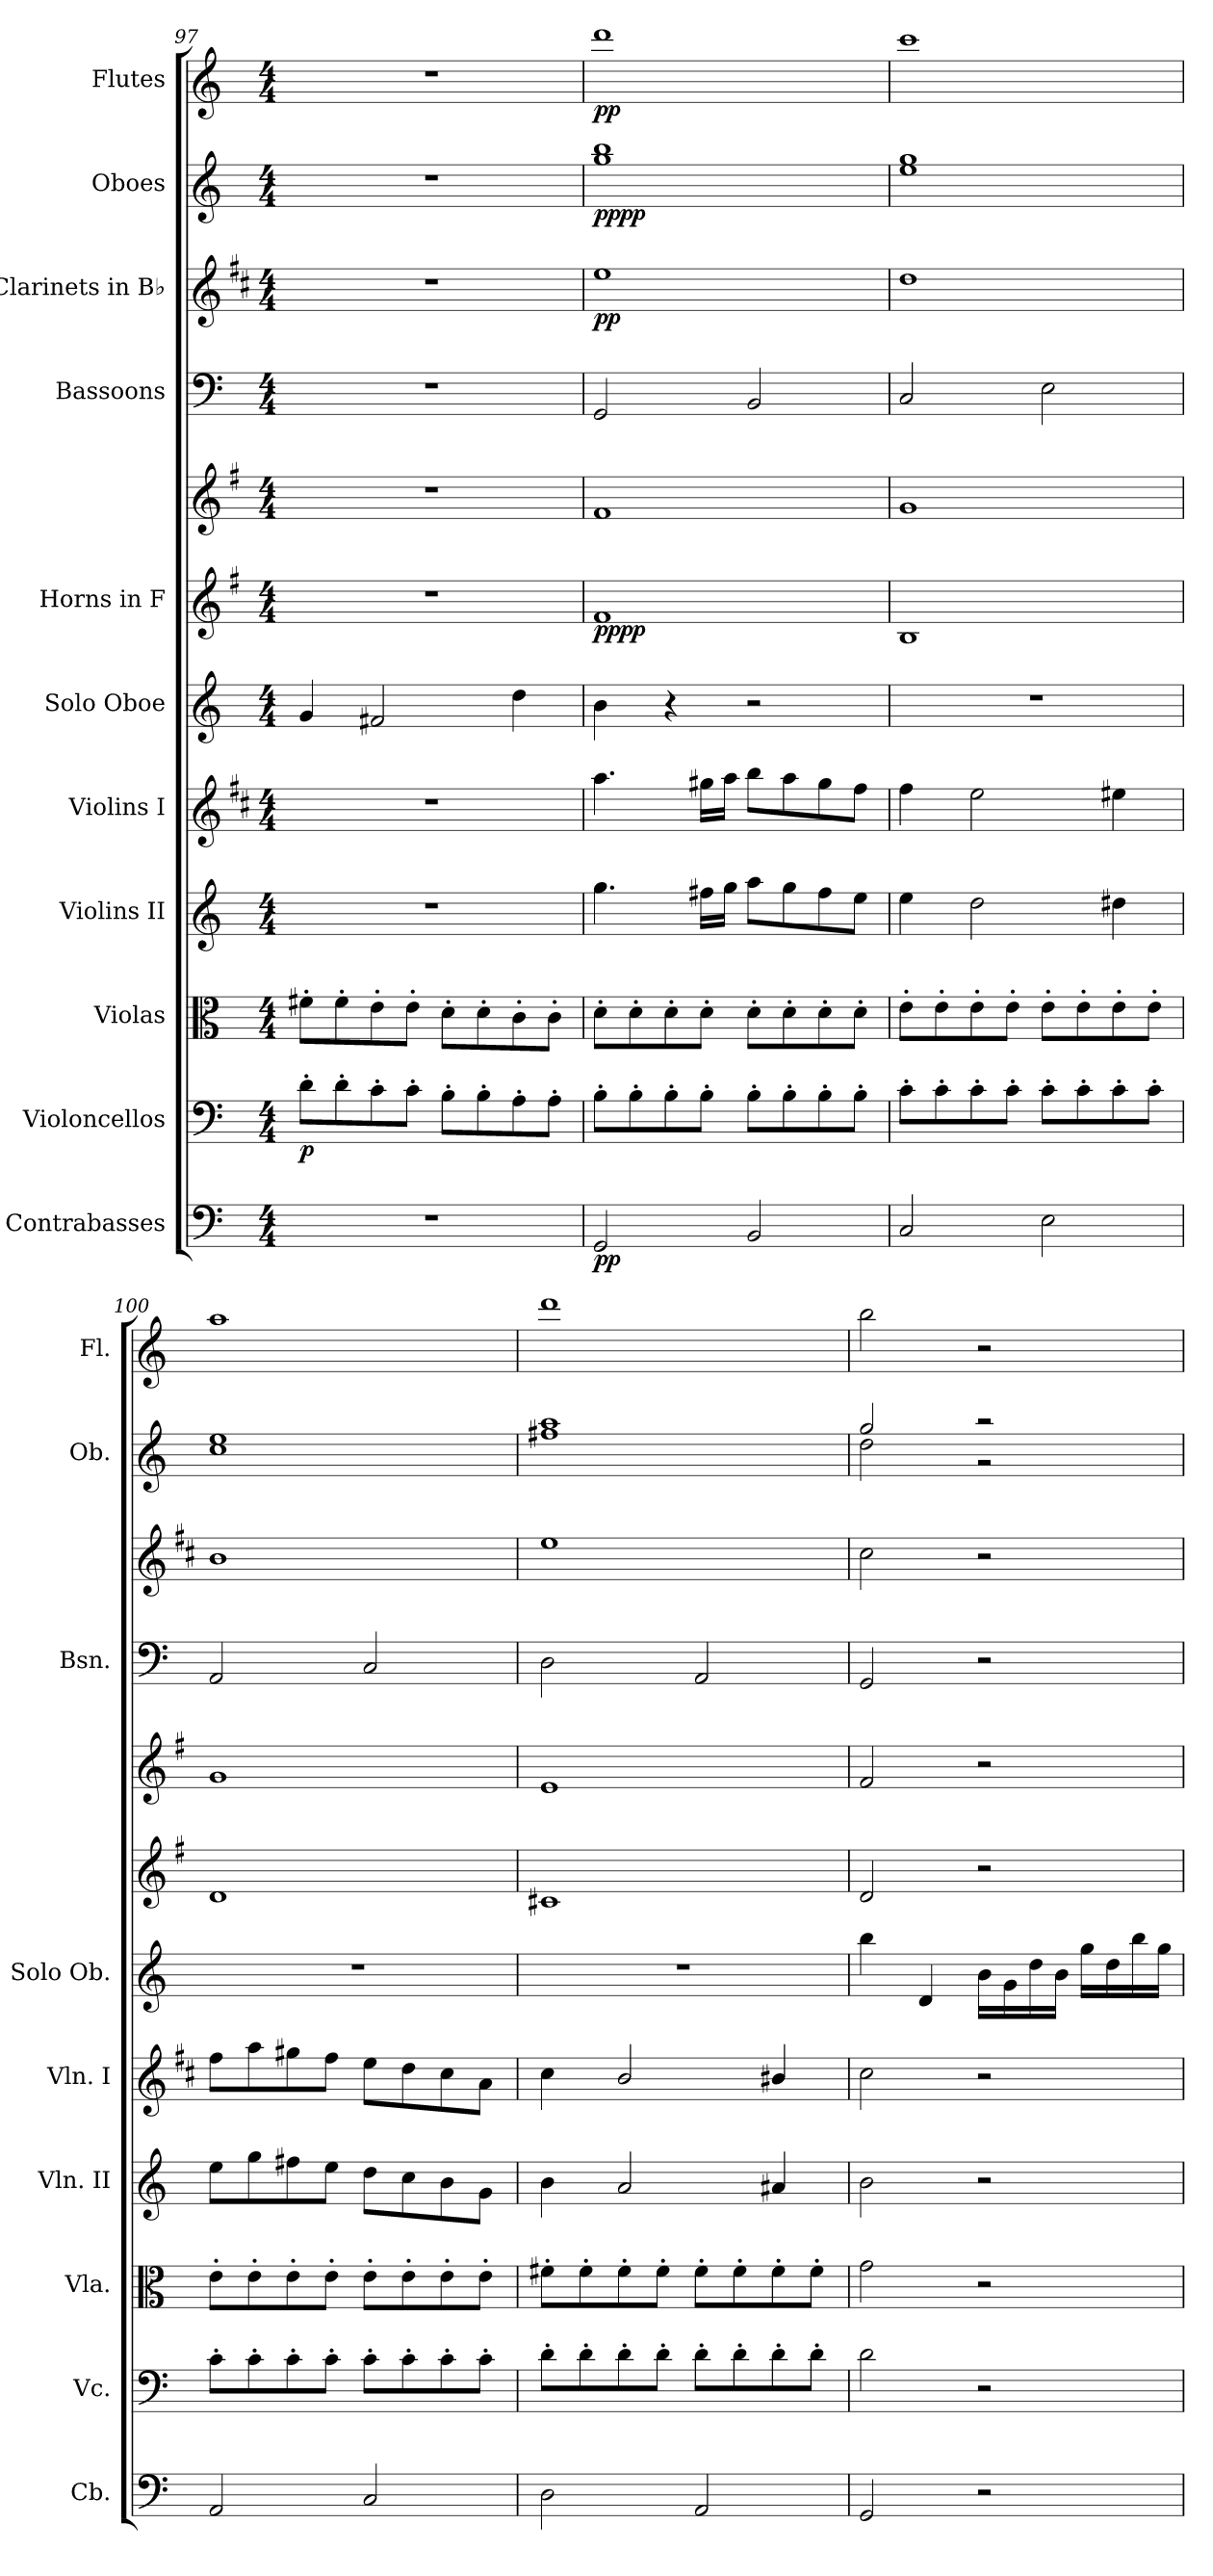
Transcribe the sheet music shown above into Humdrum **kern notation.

**kern	**dynam	**kern	**dynam	**kern	**kern	**kern	**kern	**kern	**kern	**dynam	**kern	**kern	**dynam	**kern	**dynam	**kern	**dynam
*part11	*part11	*part10	*part10	*part9	*part8	*part7	*part6	*part5	*part5	*part5	*part4	*part3	*part3	*part2	*part2	*part1	*part1
*staff12	*staff12	*staff11	*staff11	*staff10	*staff9	*staff8	*staff7	*staff6	*staff5	*staff5/6	*staff4	*staff3	*staff3	*staff2	*staff2	*staff1	*staff1
*I"Contrabasses	*	*I"Violoncellos	*	*I"Violas	*I"Violins II	*I"Violins I	*I"Solo Oboe	*I"Horns in F	*	*	*I"Bassoons	*I"Clarinets in B♭	*	*I"Oboes	*	*I"Flutes	*
*I'Cb.	*	*I'Vc.	*	*I'Vla.	*I'Vln. II	*I'Vln. I	*I'Solo Ob.	*	*	*	*I'Bsn.	*	*	*I'Ob.	*	*I'Fl.	*
*clefF4	*	*clefF4	*	*clefC3	*clefG2	*clefG2	*clefG2	*clefG2	*clefG2	*	*clefF4	*clefG2	*	*clefG2	*	*clefG2	*
*ITrd7c12	*	*	*	*	*	*ITrd1c2	*	*ITrd4c7	*ITrd4c7	*	*	*ITrd1c2	*	*	*	*	*
*k[]	*	*k[]	*	*k[]	*k[]	*k[]	*k[]	*k[]	*k[]	*	*k[]	*k[]	*	*k[]	*	*k[]	*
*M4/4	*	*M4/4	*	*M4/4	*M4/4	*M4/4	*M4/4	*M4/4	*M4/4	*	*M4/4	*M4/4	*	*M4/4	*	*M4/4	*
=97	=97	=97	=97	=97	=97	=97	=97	=97	=97	=97	=97	=97	=97	=97	=97	=97	=97
!	!	!	!LO:DY:b	!	!	!	!	!	!	!	!	!	!	!	!	!	!
1r	.	8d'\L	p	8f#X'\L	1r	1r	4g/	1r	1r	.	1r	1r	.	1r	.	1r	.
.	.	8d'\	.	8f#'\	.	.	.	.	.	.	.	.	.	.	.	.	.
.	.	8c'\	.	8e'\	.	.	2f#X/	.	.	.	.	.	.	.	.	.	.
.	.	8c'\J	.	8e'\J	.	.	.	.	.	.	.	.	.	.	.	.	.
.	.	8B'\L	.	8d'\L	.	.	.	.	.	.	.	.	.	.	.	.	.
.	.	8B'\	.	8d'\	.	.	.	.	.	.	.	.	.	.	.	.	.
.	.	8A'\	.	8c'\	.	.	4dd\	.	.	.	.	.	.	.	.	.	.
.	.	8A'\J	.	8c'\J	.	.	.	.	.	.	.	.	.	.	.	.	.
!!LO:PB:g=z
=98	=98	=98	=98	=98	=98	=98	=98	=98	=98	=98	=98	=98	=98	=98	=98	=98	=98
*	*	*	*	*	*	*	*	*	*	*	*	*	*	*^	*	*	*
!	!LO:DY:b	!	!	!	!	!	!	!	!	!LO:DY:b=2	!	!	!	!	!	!	!	!
!	!	!	!	!	!	!	!	!	!	!LO:DY:n=1:b	!	!	!LO:DY:b	!	!	!LO:DY:b	!	!
!	!	!	!	!	!	!	!	!	!	!	!	!	!	!	!	!LO:DY:n=1:b	!	!LO:DY:b
2GGG/	pp	8B'\L	.	8d'\L	4.gg\	4.gg\	4b\	1B	1B	pp pp	2GG/	1dd	pp	1bb	1gg	pp pp	1ddd	pp
.	.	8B'\	.	8d'\	.	.	.	.	.	.	.	.	.	.	.	.	.	.
.	.	8B'\	.	8d'\	.	.	4r	.	.	.	.	.	.	.	.	.	.	.
.	.	8B'\J	.	8d'\J	16ff#X\LL	16ff#X\LL	.	.	.	.	.	.	.	.	.	.	.	.
.	.	.	.	.	16gg\JJ	16gg\JJ	.	.	.	.	.	.	.	.	.	.	.	.
2BBB/	.	8B'\L	.	8d'\L	8aa\L	8aa\L	2r	.	.	.	2BB/	.	.	.	.	.	.	.
.	.	8B'\	.	8d'\	8gg\	8gg\	.	.	.	.	.	.	.	.	.	.	.	.
.	.	8B'\	.	8d'\	8ff#\	8ff#\	.	.	.	.	.	.	.	.	.	.	.	.
.	.	8B'\J	.	8d'\J	8ee\J	8ee\J	.	.	.	.	.	.	.	.	.	.	.	.
=99	=99	=99	=99	=99	=99	=99	=99	=99	=99	=99	=99	=99	=99	=99	=99	=99	=99	=99
2CC/	.	8c'\L	.	8e'\L	4ee\	4ee\	1r	1E	1c	.	2C/	1cc	.	1gg	1ee	.	1ccc	.
.	.	8c'\	.	8e'\	.	.	.	.	.	.	.	.	.	.	.	.	.	.
.	.	8c'\	.	8e'\	2dd\	2dd\	.	.	.	.	.	.	.	.	.	.	.	.
.	.	8c'\J	.	8e'\J	.	.	.	.	.	.	.	.	.	.	.	.	.	.
2EE\	.	8c'\L	.	8e'\L	.	.	.	.	.	.	2E\	.	.	.	.	.	.	.
.	.	8c'\	.	8e'\	.	.	.	.	.	.	.	.	.	.	.	.	.	.
.	.	8c'\	.	8e'\	4dd#X\	4dd#X\	.	.	.	.	.	.	.	.	.	.	.	.
.	.	8c'\J	.	8e'\J	.	.	.	.	.	.	.	.	.	.	.	.	.	.
=100	=100	=100	=100	=100	=100	=100	=100	=100	=100	=100	=100	=100	=100	=100	=100	=100	=100	=100
2AAA/	.	8c'\L	.	8e'\L	8ee\L	8ee\L	1r	1G	1c	.	2AA/	1a	.	1ee	1cc	.	1aa	.
.	.	8c'\	.	8e'\	8gg\	8gg\	.	.	.	.	.	.	.	.	.	.	.	.
.	.	8c'\	.	8e'\	8ff#X\	8ff#X\	.	.	.	.	.	.	.	.	.	.	.	.
.	.	8c'\J	.	8e'\J	8ee\J	8ee\J	.	.	.	.	.	.	.	.	.	.	.	.
2CC/	.	8c'\L	.	8e'\L	8dd\L	8dd\L	.	.	.	.	2C/	.	.	.	.	.	.	.
.	.	8c'\	.	8e'\	8cc\	8cc\	.	.	.	.	.	.	.	.	.	.	.	.
.	.	8c'\	.	8e'\	8b\	8b\	.	.	.	.	.	.	.	.	.	.	.	.
.	.	8c'\J	.	8e'\J	8g\J	8g\J	.	.	.	.	.	.	.	.	.	.	.	.
!!LO:PB:g=z
=101	=101	=101	=101	=101	=101	=101	=101	=101	=101	=101	=101	=101	=101	=101	=101	=101	=101	=101
2DD\	.	8d'\L	.	8f#X'\L	4b\	4b\	1r	1F#X	1A	.	2D\	1dd	.	1aa	1ff#X	.	1ddd	.
.	.	8d'\	.	8f#'\	.	.	.	.	.	.	.	.	.	.	.	.	.	.
.	.	8d'\	.	8f#'\	2a/	2a/	.	.	.	.	.	.	.	.	.	.	.	.
.	.	8d'\J	.	8f#'\J	.	.	.	.	.	.	.	.	.	.	.	.	.	.
2AAA/	.	8d'\L	.	8f#'\L	.	.	.	.	.	.	2AA/	.	.	.	.	.	.	.
.	.	8d'\	.	8f#'\	.	.	.	.	.	.	.	.	.	.	.	.	.	.
.	.	8d'\	.	8f#'\	4a#X/	4a#X/	.	.	.	.	.	.	.	.	.	.	.	.
.	.	8d'\J	.	8f#'\J	.	.	.	.	.	.	.	.	.	.	.	.	.	.
=102	=102	=102	=102	=102	=102	=102	=102	=102	=102	=102	=102	=102	=102	=102	=102	=102	=102	=102
2GGG/	.	2d\	.	2g\	2b\	2b\	4bb\	2G/	2B/	.	2GG/	2b\	.	2gg/	2dd\	.	2bb\	.
.	.	.	.	.	.	.	4d/	.	.	.	.	.	.	.	.	.	.	.
2r	.	2r	.	2r	2r	2r	16b\LL	2r	2r	.	2r	2r	.	2r	2r	.	2r	.
.	.	.	.	.	.	.	16g\	.	.	.	.	.	.	.	.	.	.	.
.	.	.	.	.	.	.	16dd\	.	.	.	.	.	.	.	.	.	.	.
.	.	.	.	.	.	.	16b\JJ	.	.	.	.	.	.	.	.	.	.	.
.	.	.	.	.	.	.	16gg\LL	.	.	.	.	.	.	.	.	.	.	.
.	.	.	.	.	.	.	16dd\	.	.	.	.	.	.	.	.	.	.	.
.	.	.	.	.	.	.	16bb\	.	.	.	.	.	.	.	.	.	.	.
.	.	.	.	.	.	.	16gg\JJ	.	.	.	.	.	.	.	.	.	.	.
*	*	*	*	*	*	*	*	*	*	*	*	*	*	*v	*v	*	*	*
=	=	=	=	=	=	=	=	=	=	=	=	=	=	=	=	=	=
*-	*-	*-	*-	*-	*-	*-	*-	*-	*-	*-	*-	*-	*-	*-	*-	*-	*-
